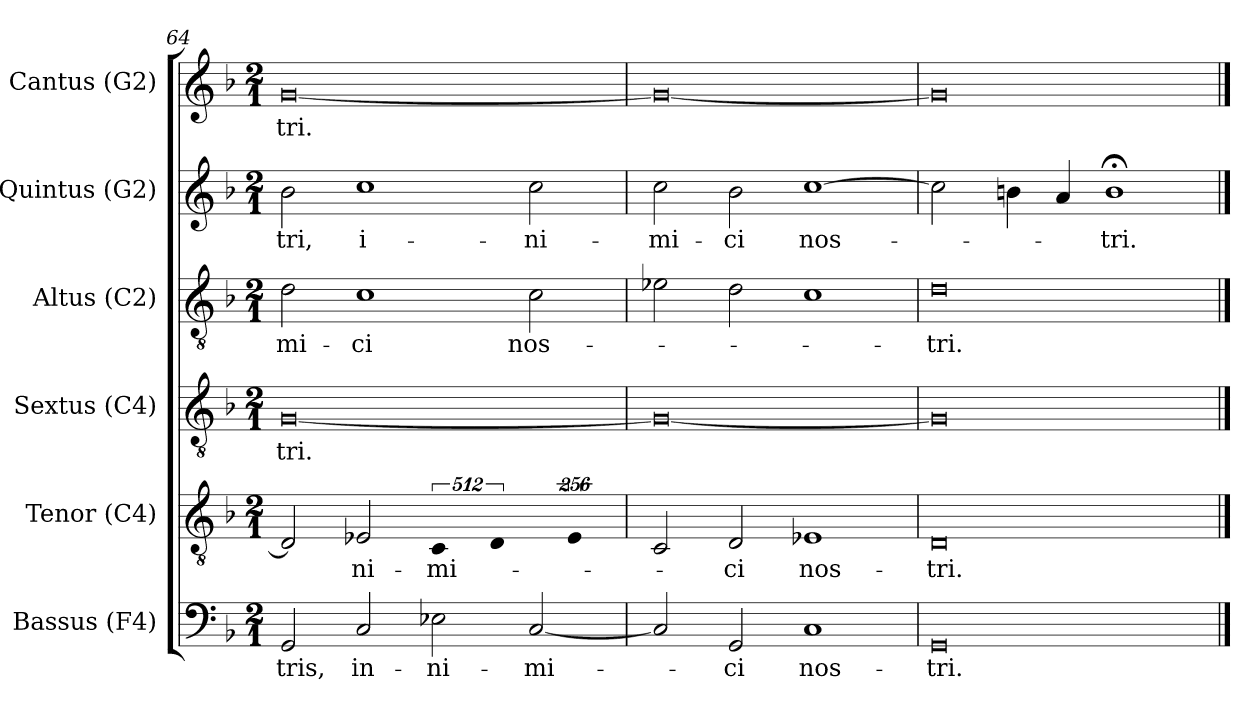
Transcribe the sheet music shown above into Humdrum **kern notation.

**kern	**text	**kern	**text	**kern	**text	**kern	**text	**kern	**text	**kern	**text
*part6	*part6	*part5	*part5	*part4	*part4	*part3	*part3	*part2	*part2	*part1	*part1
*staff6	*staff6	*staff5	*staff5	*staff4	*staff4	*staff3	*staff3	*staff2	*staff2	*staff1	*staff1
*I"Bassus (F4)	*	*I"Tenor (C4)	*	*I"Sextus (C4)	*	*I"Altus (C2)	*	*I"Quintus (G2)	*	*I"Cantus (G2)	*
*I'B	*	*I'T	*	*I'S	*	*I'A	*	*I'Q	*	*I'C	*
!!LO:LB:g=z
*clefF4	*	*clefGv2	*	*clefGv2	*	*clefGv2	*	*clefG2	*	*clefG2	*
*	*	*	*	*ITrd7c12	*	*	*	*	*	*	*
*k[b-]	*	*k[b-]	*	*k[b-]	*	*k[b-]	*	*k[b-]	*	*k[b-]	*
*F:	*	*F:	*	*F:	*	*F:	*	*F:	*	*F:	*
*M2/1	*	*M2/1	*	*M2/1	*	*M2/1	*	*M2/1	*	*M2/1	*
=64	=64	=64	=64	=64	=64	=64	=64	=64	=64	=64	=64
!	!LO:LY:b:color=#000000	!	!	!	!	!	!	!	!	!	!
!	!	!	!	!	!LO:LY:b:color=#000000	!	!	!	!	!	!
!	!	!	!	!	!	!	!LO:LY:b:color=#000000	!	!	!	!
!	!	!	!	!	!	!	!	!	!LO:LY:b:color=#000000	!	!
!	!	!	!	!	!	!	!	!	!	!	!LO:LY:b:color=#000000
2GGi/	-tris,	2Di/]	.	[0GGi	-tri.	2di\	-mi-	2b-i\	-tri,	[0gi	-tri.
!	!LO:LY:b:color=#000000	!	!	!	!	!	!	!	!	!	!
!	!	!	!LO:LY:b:color=#000000	!	!	!	!	!	!	!	!
!	!	!	!	!	!	!	!LO:LY:b:color=#000000	!	!	!	!
!	!	!	!	!	!	!	!	!	!LO:LY:b:color=#000000	!	!
2Ci/	in-	2E-Xi/	-ni-	.	.	1ci	-ci	1cci	i-	.	.
!	!LO:LY:b:color=#000000	!LO:N:vis=2	!	!	!	!	!	!	!	!	!
!	!	!	!LO:LY:b:color=#000000	!	!	!	!	!	!	!	!
2E-i\	-ni-	1024%341Ci/	-mi-	.	.	.	.	.	.	.	.
!	!	!LO:N:vis=2	!	!	!	!	!	!	!	!	!
.	.	1024%341Di/	.	.	.	.	.	.	.	.	.
!	!LO:LY:b:color=#000000	!	!	!	!	!	!	!	!	!	!
!	!	!	!	!	!	!	!LO:LY:b:color=#000000	!	!	!	!
!	!	!	!	!	!	!	!	!	!LO:LY:b:color=#000000	!	!
[2Ci/	-mi-	.	.	.	.	2ci\	nos-	2cci\	-ni-	.	.
!	!	!LO:N:vis=2	!	!	!	!	!	!	!	!	!
.	.	512%171E-i/	.	.	.	.	.	.	.	.	.
=65	=65	=65	=65	=65	=65	=65	=65	=65	=65	=65	=65
!	!	!	!	!	!	!	!	!	!LO:LY:b:color=#000000	!	!
2Ci/]	.	2Ci/	.	0GGi_	.	2e-Xi\	.	2cci\	-mi-	0gi_	.
!	!LO:LY:b:color=#000000	!	!	!	!	!	!	!	!	!	!
!	!	!	!LO:LY:b:color=#000000	!	!	!	!	!	!	!	!
!	!	!	!	!	!	!	!	!	!LO:LY:b:color=#000000	!	!
2GGi/	-ci	2Di/	-ci	.	.	2di\	.	2b-i\	-ci	.	.
!	!LO:LY:b:color=#000000	!	!	!	!	!	!	!	!	!	!
!	!	!	!LO:LY:b:color=#000000	!	!	!	!	!	!	!	!
!	!	!	!	!	!	!	!	!	!LO:LY:b:color=#000000	!	!
1Ci	nos-	1E-Xi	nos-	.	.	1ci	.	[1cci	nos-	.	.
=66	=66	=66	=66	=66	=66	=66	=66	=66	=66	=66	=66
!	!LO:LY:b:color=#000000	!	!	!	!	!	!	!	!	!	!
!	!	!	!LO:LY:b:color=#000000	!	!	!	!	!	!	!	!
!	!	!	!	!	!	!	!LO:LY:b:color=#000000	!	!	!	!
0GGi	-tri.	0Di	-tri.	0GGi]	.	0di	-tri.	2cci\]	.	0gi]	.
.	.	.	.	.	.	.	.	4bi\	.	.	.
.	.	.	.	.	.	.	.	4ai/	.	.	.
!	!	!	!	!	!	!	!	!	!LO:LY:b:color=#000000	!	!
.	.	.	.	.	.	.	.	1b;i	-tri.	.	.
==	==	==	==	==	==	==	==	==	==	==	==
*-	*-	*-	*-	*-	*-	*-	*-	*-	*-	*-	*-
